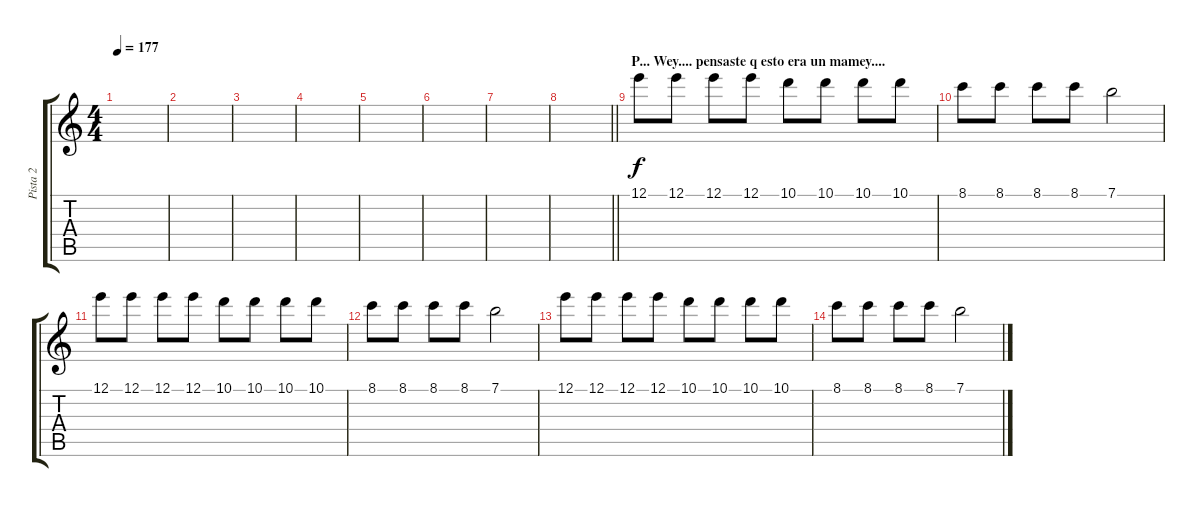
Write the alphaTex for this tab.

\track ("Pista 2" "Pista 2") {instrument acousticguitarsteel}
\staff {score tabs}
\tuning (E4 B3 G3 D3 A2 E2) {hide}
\ts (4 4)
\tempo 177
\clef g2
\ks c
|
|
|
|
|
|
|
\barLineRight lightlight
|
\section ("" "P... Wey.... pensaste q esto era un mamey....")
12.1.8 12.1.8 12.1.8 12.1.8 10.1.8 10.1.8 10.1.8 10.1.8 |
8.1.8 8.1.8 8.1.8 8.1.8 7.1.2 |
12.1.8 12.1.8 12.1.8 12.1.8 10.1.8 10.1.8 10.1.8 10.1.8 |
8.1.8 8.1.8 8.1.8 8.1.8 7.1.2 |
12.1.8 12.1.8 12.1.8 12.1.8 10.1.8 10.1.8 10.1.8 10.1.8 |
8.1.8 8.1.8 8.1.8 8.1.8 7.1.2
